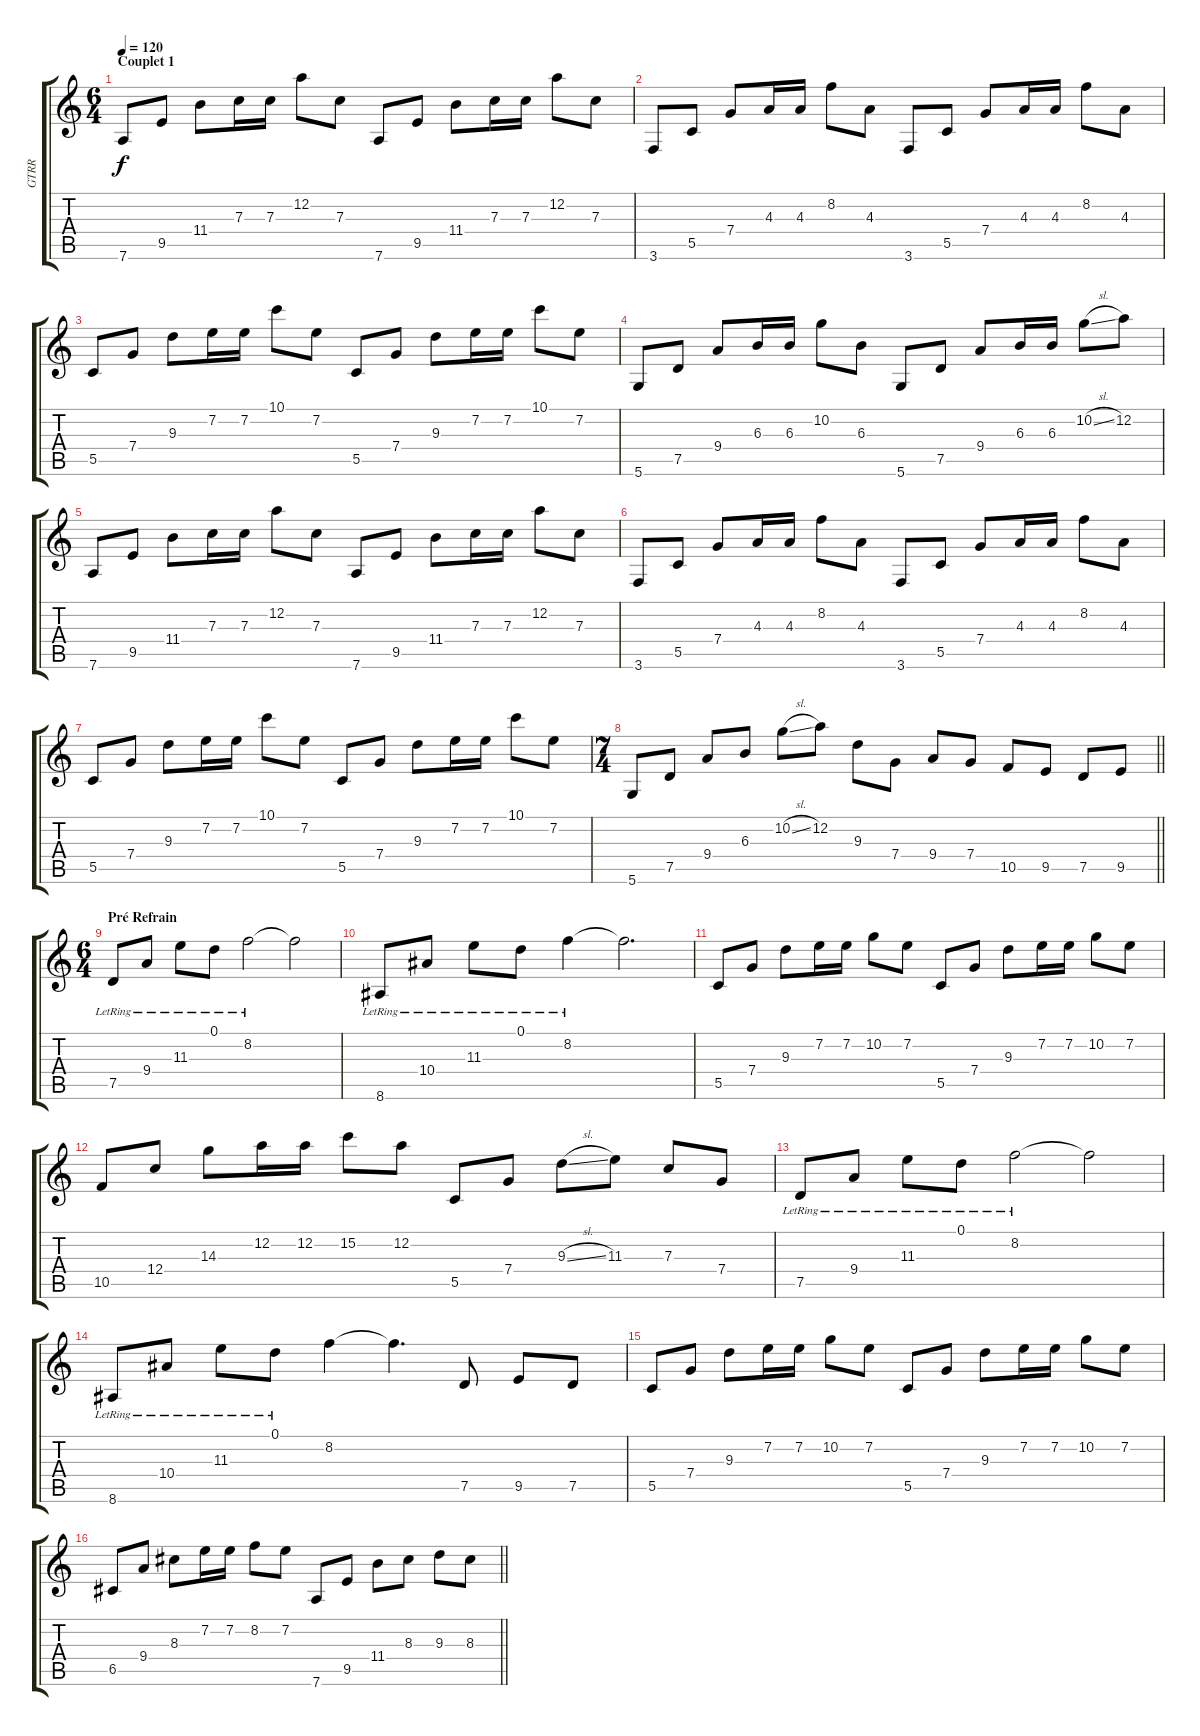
\track ("GTRR" "GTRR") {instrument distortionguitar}
\staff {score tabs}
\tuning (D4 A3 F3 C3 G2 D2) {hide}
\ts (6 4)
\section ("" "Couplet 1")
\tempo 120
\clef g2
\ks c
7.6.8{dy f} 9.5.8 11.4.8 7.3.16 7.3.16 12.2.8 7.3.8 7.6.8 9.5.8 11.4.8 7.3.16 7.3.16 12.2.8 7.3.8 |
3.6.8 5.5.8 7.4.8 4.3.16 4.3.16 8.2.8 4.3.8 3.6.8 5.5.8 7.4.8 4.3.16 4.3.16 8.2.8 4.3.8 |
5.5.8 7.4.8 9.3.8 7.2.16 7.2.16 10.1.8 7.2.8 5.5.8 7.4.8 9.3.8 7.2.16 7.2.16 10.1.8 7.2.8 |
5.6.8 7.5.8 9.4.8 6.3.16 6.3.16 10.2.8 6.3.8 5.6.8 7.5.8 9.4.8 6.3.16 6.3.16 10.2{sl}.8 12.2.8 |
7.6.8 9.5.8 11.4.8 7.3.16 7.3.16 12.2.8 7.3.8 7.6.8 9.5.8 11.4.8 7.3.16 7.3.16 12.2.8 7.3.8 |
3.6.8 5.5.8 7.4.8 4.3.16 4.3.16 8.2.8 4.3.8 3.6.8 5.5.8 7.4.8 4.3.16 4.3.16 8.2.8 4.3.8 |
5.5.8 7.4.8 9.3.8 7.2.16 7.2.16 10.1.8 7.2.8 5.5.8 7.4.8 9.3.8 7.2.16 7.2.16 10.1.8 7.2.8 |
\ts (7 4)
\barLineRight lightlight
5.6.8 7.5.8 9.4.8 6.3.8 10.2{sl}.8 12.2.8 9.3.8 7.4.8 9.4.8 7.4.8 10.5.8 9.5.8 7.5.8 9.5.8 |
\ts (6 4)
\section ("" "Pré Refrain")
7.5{lr}.8 9.4{lr}.8 11.3{lr}.8 0.1{lr}.8 8.2{lr}.2 8.2{t}.2 |
8.6{lr}.8 10.4{lr}.8 11.3{lr}.8 0.1{lr}.8 8.2{lr}.4 8.2{t}.2{d} |
5.5.8 7.4.8 9.3.8 7.2.16 7.2.16 10.2.8 7.2.8 5.5.8 7.4.8 9.3.8 7.2.16 7.2.16 10.2.8 7.2.8 |
10.5.8 12.4.8 14.3.8 12.2.16 12.2.16 15.2.8 12.2.8 5.5.8 7.4.8 9.3{sl}.8 11.3.8 7.3.8 7.4.8 |
7.5{lr}.8 9.4{lr}.8 11.3{lr}.8 0.1{lr}.8 8.2{lr}.2 8.2{t}.2 |
8.6{lr}.8 10.4{lr}.8 11.3{lr}.8 0.1{lr}.8 8.2.4 8.2{t}.4{d} 7.5.8 9.5.8 7.5.8 |
5.5.8 7.4.8 9.3.8 7.2.16 7.2.16 10.2.8 7.2.8 5.5.8 7.4.8 9.3.8 7.2.16 7.2.16 10.2.8 7.2.8 |
\barLineRight lightlight
6.5.8 9.4.8 8.3.8 7.2.16 7.2.16 8.2.8 7.2.8 7.6.8 9.5.8 11.4.8 8.3.8 9.3.8 8.3.8
